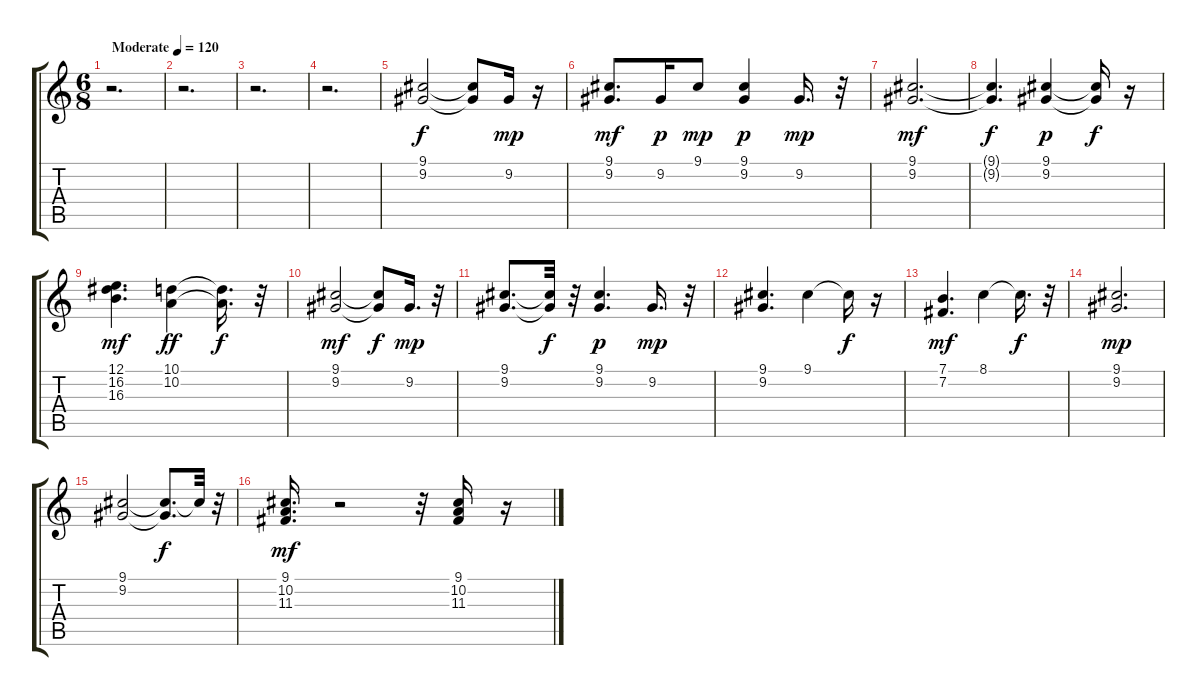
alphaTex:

\track "" {instrument synthstrings1}
\staff {score tabs}
\tuning (E4 B3 G3 D3 A2 E2) {hide}
\ts (6 8)
\tempo (120 "Moderate")
\clef g2
\ks c
r.2{d dy f instrument synthstrings1} |
r.2{d} |
r.2{d} |
r.2{d} |
(9.1 9.2).2 (9.1{t} 9.2{t}).8 9.2.16{dy mp} r.16 |
(9.1 9.2).8{d dy mf} 9.2.16{dy p} 9.1.8{dy mp} (9.1 9.2).4{dy p} 9.2.16{d dy mp} r.32 |
(9.1 9.2).2{d dy mf} |
(9.1{t} 9.2{t}).4{d dy f} (9.1 9.2).4{dy p} (9.1{t} 9.2{t}).16{dy f} r.16 |
(12.1 16.2 16.3).4{d dy mf} (10.1 10.2).4{dy ff} (10.1{t} 10.2{t}).16{d dy f} r.32 |
(9.1 9.2).2{dy mf} (9.1{t} 9.2{t}).8{dy f} 9.2.16{d dy mp} r.32 |
(9.1 9.2).8{d} (9.1{t} 9.2{t}).32{dy f} r.32 (9.1 9.2).4{d dy p} 9.2.16{d dy mp} r.32 |
(9.1 9.2).4{d} 9.1.4 9.1{t}.16{dy f} r.16 |
(7.1 7.2).4{d dy mf} 8.1.4 8.1{t}.16{d dy f} r.32 |
(9.1 9.2).2{d dy mp} |
(9.1 9.2).2 (9.1{t} 9.2{t}).8{d dy f} 9.1{t}.32 r.32 |
(9.1 10.2 11.3).16{d dy mf} r.2 r.32 (9.1 10.2 11.3).16 r.16
